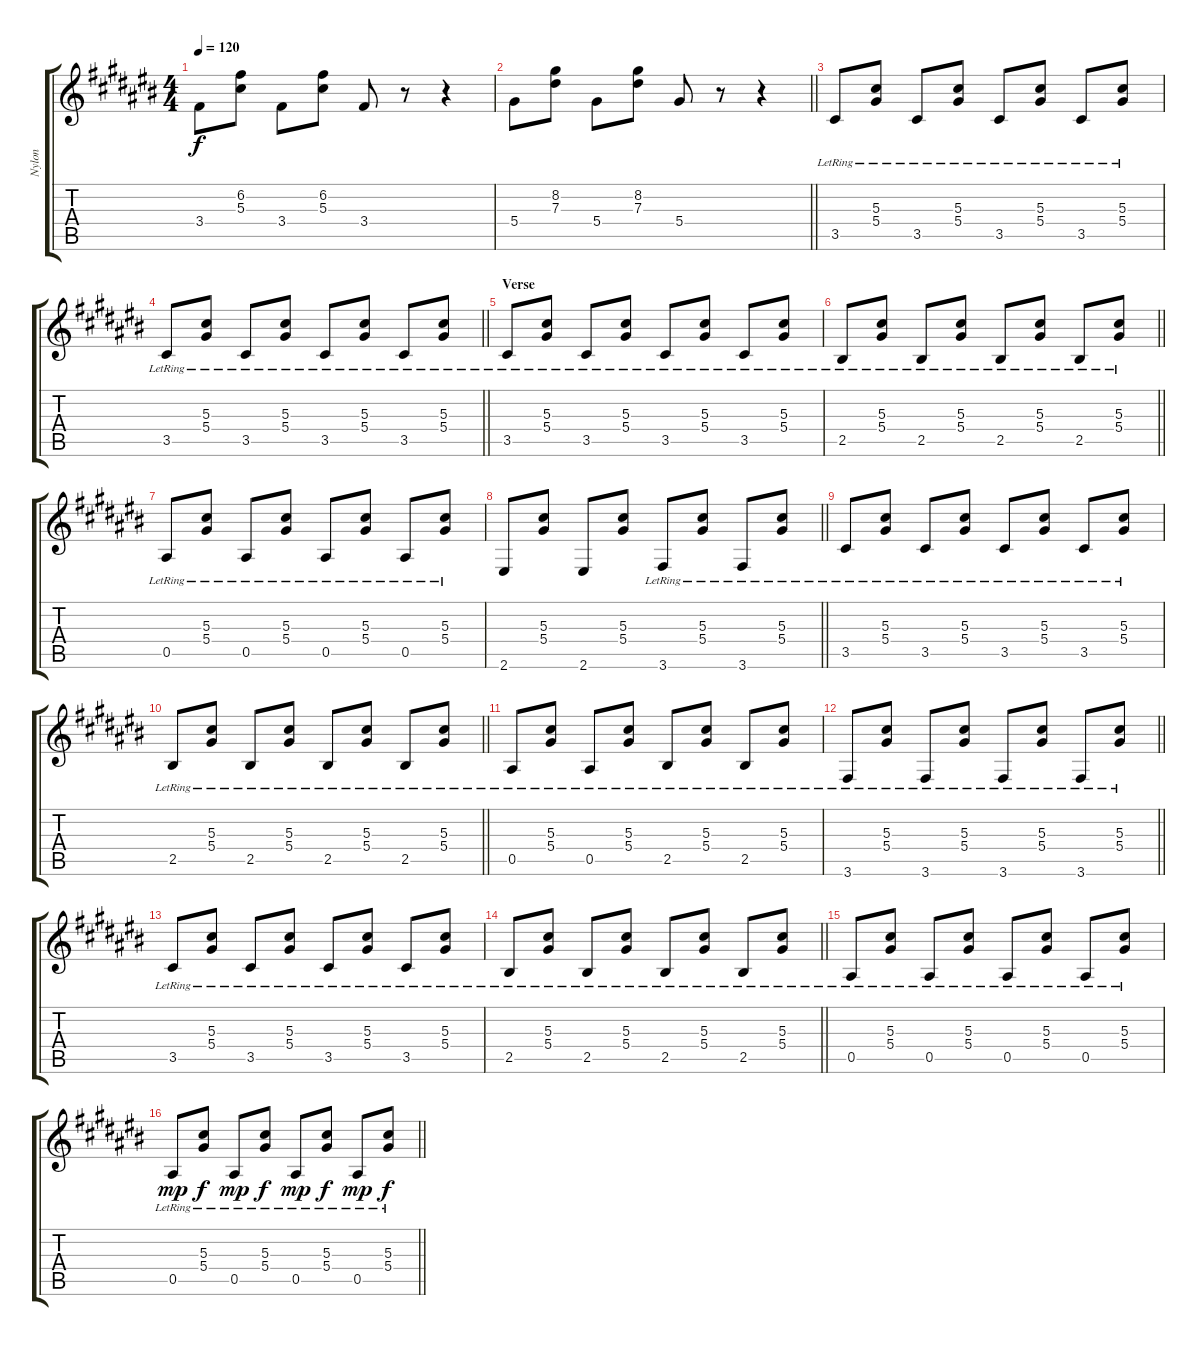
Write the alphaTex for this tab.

\track ("Nylon" "Nylon") {instrument acousticguitarnylon}
\staff {score tabs}
\tuning (F4 C4 Ab3 Eb3 Bb2 Eb2) {hide}
\ts (4 4)
\tempo 120
\clef g2
\ks c#
3.4.8{dy f} (6.2 5.3).8 3.4.8 (6.2 5.3).8 3.4.8 r.8 r.4 |
\barLineRight lightlight
5.4.8 (8.2 7.3).8 5.4.8 (8.2 7.3).8 5.4.8 r.8 r.4 |
3.5{lr}.8 (5.3{lr} 5.4{lr}).8 3.5{lr}.8 (5.3{lr} 5.4{lr}).8 3.5{lr}.8 (5.3{lr} 5.4{lr}).8 3.5{lr}.8 (5.3{lr} 5.4{lr}).8 |
\barLineRight lightlight
3.5{lr}.8 (5.3{lr} 5.4{lr}).8 3.5{lr}.8 (5.3{lr} 5.4{lr}).8 3.5{lr}.8 (5.3{lr} 5.4{lr}).8 3.5{lr}.8 (5.3{lr} 5.4{lr}).8 |
\section ("" "Verse")
3.5{lr}.8 (5.3{lr} 5.4{lr}).8 3.5{lr}.8 (5.3{lr} 5.4{lr}).8 3.5{lr}.8 (5.3{lr} 5.4{lr}).8 3.5{lr}.8 (5.3{lr} 5.4{lr}).8 |
\barLineRight lightlight
2.5{lr}.8 (5.3{lr} 5.4{lr}).8 2.5{lr}.8 (5.3{lr} 5.4{lr}).8 2.5{lr}.8 (5.3{lr} 5.4{lr}).8 2.5{lr}.8 (5.3{lr} 5.4{lr}).8 |
0.5{lr}.8 (5.3{lr} 5.4{lr}).8 0.5{lr}.8 (5.3{lr} 5.4{lr}).8 0.5{lr}.8 (5.3{lr} 5.4{lr}).8 0.5{lr}.8 (5.3{lr} 5.4{lr}).8 |
\barLineRight lightlight
2.6.8 (5.3 5.4).8 2.6.8 (5.3 5.4).8 3.6{lr}.8 (5.3{lr} 5.4{lr}).8 3.6{lr}.8 (5.3{lr} 5.4{lr}).8 |
3.5{lr}.8 (5.3{lr} 5.4{lr}).8 3.5{lr}.8 (5.3{lr} 5.4{lr}).8 3.5{lr}.8 (5.3{lr} 5.4{lr}).8 3.5{lr}.8 (5.3{lr} 5.4{lr}).8 |
\barLineRight lightlight
2.5{lr}.8 (5.3{lr} 5.4{lr}).8 2.5{lr}.8 (5.3{lr} 5.4{lr}).8 2.5{lr}.8 (5.3{lr} 5.4{lr}).8 2.5{lr}.8 (5.3{lr} 5.4{lr}).8 |
0.5{lr}.8 (5.3{lr} 5.4{lr}).8 0.5{lr}.8 (5.3{lr} 5.4{lr}).8 2.5{lr}.8 (5.3{lr} 5.4{lr}).8 2.5{lr}.8 (5.3{lr} 5.4{lr}).8 |
\barLineRight lightlight
3.6{lr}.8 (5.3{lr} 5.4{lr}).8 3.6{lr}.8 (5.3{lr} 5.4{lr}).8 3.6{lr}.8 (5.3{lr} 5.4{lr}).8 3.6{lr}.8 (5.3{lr} 5.4{lr}).8 |
3.5{lr}.8 (5.3{lr} 5.4{lr}).8 3.5{lr}.8 (5.3{lr} 5.4{lr}).8 3.5{lr}.8 (5.3{lr} 5.4{lr}).8 3.5{lr}.8 (5.3{lr} 5.4{lr}).8 |
\barLineRight lightlight
2.5{lr}.8 (5.3{lr} 5.4{lr}).8 2.5{lr}.8 (5.3{lr} 5.4{lr}).8 2.5{lr}.8 (5.3{lr} 5.4{lr}).8 2.5{lr}.8 (5.3{lr} 5.4{lr}).8 |
0.5{lr}.8 (5.3{lr} 5.4{lr}).8 0.5{lr}.8 (5.3{lr} 5.4{lr}).8 0.5{lr}.8 (5.3{lr} 5.4{lr}).8 0.5{lr}.8 (5.3{lr} 5.4{lr}).8 |
\barLineRight lightlight
0.5{lr}.8{dy mp} (5.3{lr} 5.4{lr}).8{dy f} 0.5{lr}.8{dy mp} (5.3{lr} 5.4{lr}).8{dy f} 0.5{lr}.8{dy mp} (5.3{lr} 5.4{lr}).8{dy f} 0.5{lr}.8{dy mp} (5.3{lr} 5.4{lr}).8{dy f}
